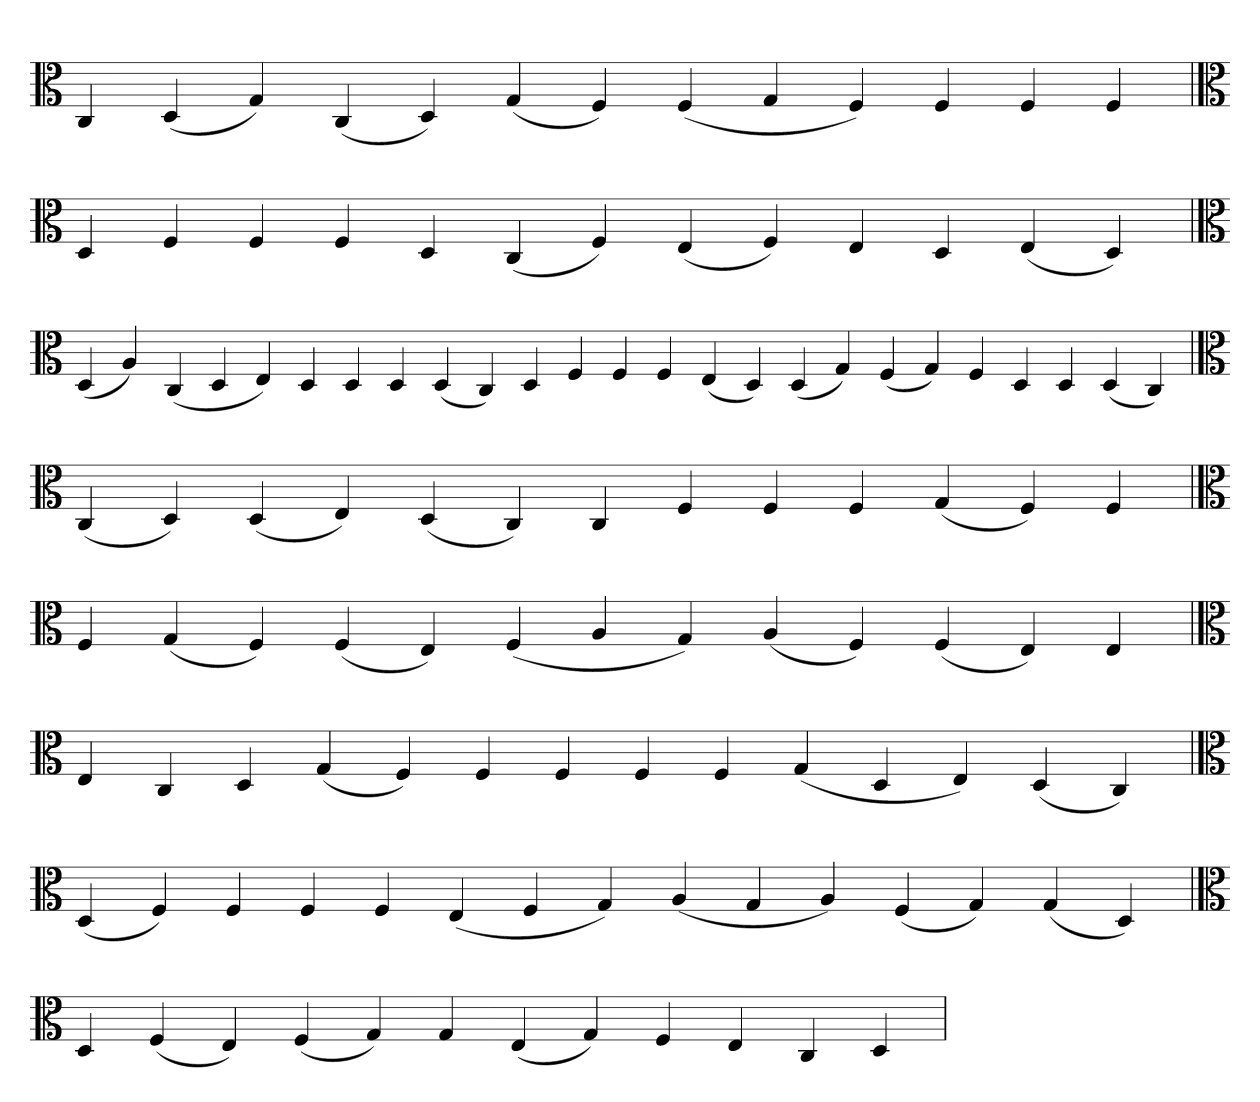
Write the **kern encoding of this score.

**kern
*part1
*staff1
*clefC3
=
4C
(4D
4G)
(4C
4D)
(4G
4F)
(4F
4G
4F)
4F
4F
4F
=`
*clefC3
4D
4F
4F
4F
4D
(4C
4F)
(4E
4F)
4E
4D
(4E
4D)
='
*clefC3
(4D
4A)
(4C
4D
4E)
4D
4D
4D
(4D
4C)
4D
4F
4F
4F
(4E
4D)
(4D
4G)
(4F
4G)
4F
4D
4D
(4D
4C)
=`
*clefC3
(4C
4D)
(4D
4E)
(4D
4C)
4C
4F
4F
4F
(4G
4F)
4F
='
*clefC3
4F
(4G
4F)
(4F
4E)
(4F
4A
4G)
(4A
4F)
(4F
4E)
4E
=`
*clefC3
4E
4C
4D
(4G
4F)
4F
4F
4F
4F
(4G
4D
4E)
(4D
4C)
=
*clefC3
(4D
4F)
4F
4F
4F
(4E
4F
4G)
(4A
4G
4A)
(4F
4G)
(4G
4D)
=`
*clefC3
4D
(4F
4E)
(4F
4G)
4G
(4E
4G)
4F
4E
4C
4D
=`
*-
